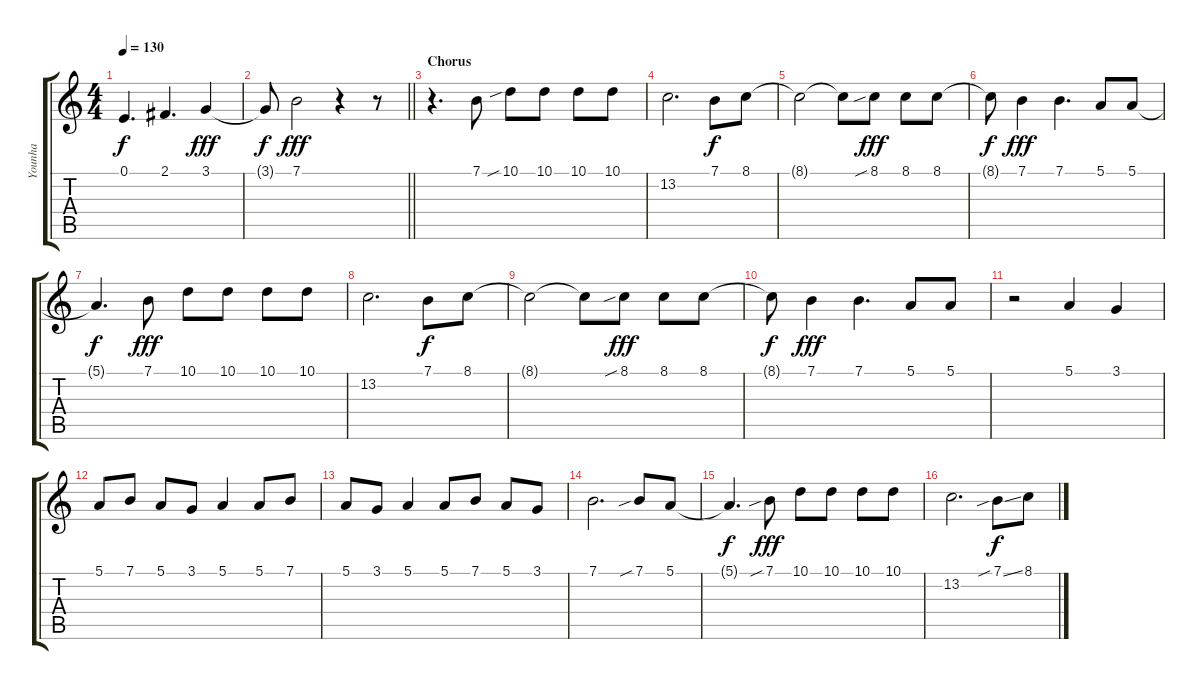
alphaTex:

\track ("Younha" "Younha") {instrument choiraahs}
\staff {score tabs}
\tuning (E4 B3 G3 D3 A2 E2) {hide}
\ts (4 4)
\tempo 130
\clef g2
\ks c
0.1.4{d dy f} 2.1.4{d} 3.1.4{dy fff} |
\barLineRight lightlight
3.1{t}.8{dy f} 7.1.2{dy fff} r.4 r.8 |
\section ("" "Chorus")
r.4{d} 7.1.8 10.1{sib}.8 10.1.8 10.1.8 10.1.8 |
13.2.2{d} 7.1.8{dy f} 8.1.8 |
8.1{t}.2 8.1{t}.8 8.1{sib}.8{dy fff} 8.1.8 8.1.8 |
8.1{t}.8{dy f} 7.1.4{dy fff} 7.1.4{d} 5.1.8 5.1.8 |
5.1{t}.4{d dy f} 7.1.8{dy fff} 10.1.8 10.1.8 10.1.8 10.1.8 |
13.2.2{d} 7.1.8{dy f} 8.1.8 |
8.1{t}.2 8.1{t}.8 8.1{sib}.8{dy fff} 8.1.8 8.1.8 |
8.1{t}.8{dy f} 7.1.4{dy fff} 7.1.4{d} 5.1.8 5.1.8 |
r.2 5.1.4 3.1.4 |
5.1.8 7.1.8 5.1.8 3.1.8 5.1.4 5.1.8 7.1.8 |
5.1.8 3.1.8 5.1.4 5.1.8 7.1.8 5.1.8 3.1.8 |
7.1.2{d} 7.1{sib}.8 5.1.8 |
5.1{t}.4{d dy f} 7.1{sib}.8{dy fff} 10.1.8 10.1.8 10.1.8 10.1.8 |
13.2.2{d} 7.1{sib ss}.8{dy f} 8.1.8
